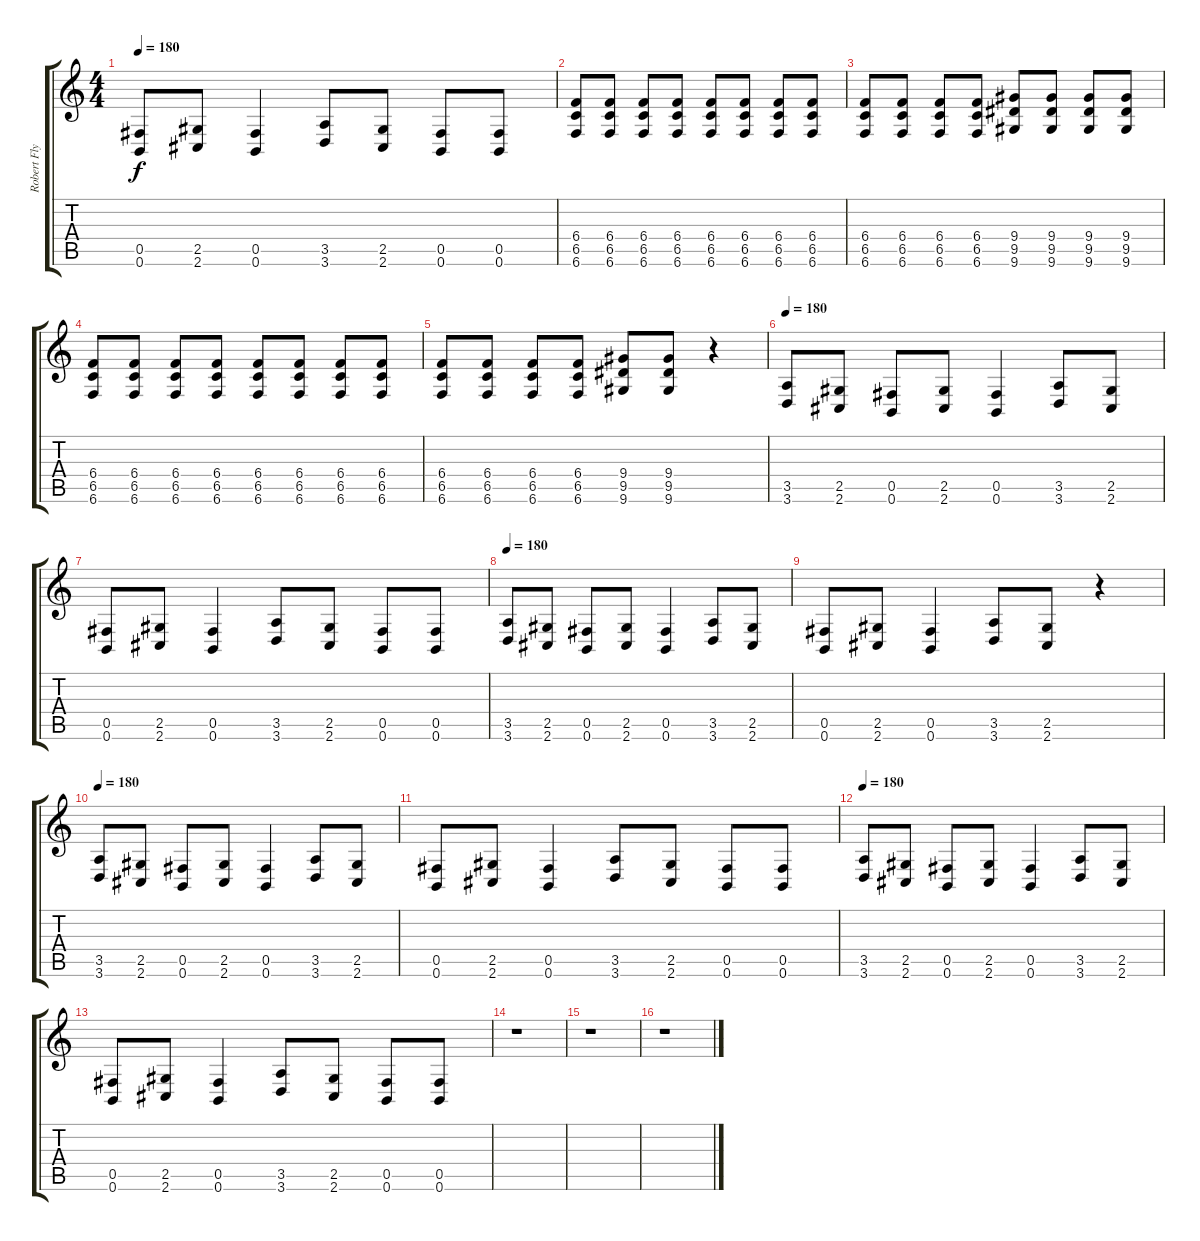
\track ("Robert Flynn" "Robert Fly") {instrument distortionguitar}
\staff {score tabs}
\tuning (Db4 Ab3 E3 B2 Gb2 B1) {hide}
\ts (4 4)
\tempo 180
\clef g2
\ks c
(0.5 0.6).8{dy f} (2.5 2.6).8 (0.5 0.6).4 (3.5 3.6).8 (2.5 2.6).8 (0.5 0.6).8 (0.5 0.6).8 |
(6.4 6.5 6.6).8 (6.4 6.5 6.6).8 (6.4 6.5 6.6).8 (6.4 6.5 6.6).8 (6.4 6.5 6.6).8 (6.4 6.5 6.6).8 (6.4 6.5 6.6).8 (6.4 6.5 6.6).8 |
(6.4 6.5 6.6).8 (6.4 6.5 6.6).8 (6.4 6.5 6.6).8 (6.4 6.5 6.6).8 (9.4 9.5 9.6).8 (9.4 9.5 9.6).8 (9.4 9.5 9.6).8 (9.4 9.5 9.6).8 |
(6.4 6.5 6.6).8 (6.4 6.5 6.6).8 (6.4 6.5 6.6).8 (6.4 6.5 6.6).8 (6.4 6.5 6.6).8 (6.4 6.5 6.6).8 (6.4 6.5 6.6).8 (6.4 6.5 6.6).8 |
(6.4 6.5 6.6).8 (6.4 6.5 6.6).8 (6.4 6.5 6.6).8 (6.4 6.5 6.6).8 (9.4 9.5 9.6).8 (9.4 9.5 9.6).8 r.4 |
\tempo 180
(3.5 3.6).8 (2.5 2.6).8 (0.5 0.6).8 (2.5 2.6).8 (0.5 0.6).4 (3.5 3.6).8 (2.5 2.6).8 |
(0.5 0.6).8 (2.5 2.6).8 (0.5 0.6).4 (3.5 3.6).8 (2.5 2.6).8 (0.5 0.6).8 (0.5 0.6).8 |
\tempo 180
(3.5 3.6).8 (2.5 2.6).8 (0.5 0.6).8 (2.5 2.6).8 (0.5 0.6).4 (3.5 3.6).8 (2.5 2.6).8 |
(0.5 0.6).8 (2.5 2.6).8 (0.5 0.6).4 (3.5 3.6).8 (2.5 2.6).8 r.4 |
\tempo 180
(3.5 3.6).8 (2.5 2.6).8 (0.5 0.6).8 (2.5 2.6).8 (0.5 0.6).4 (3.5 3.6).8 (2.5 2.6).8 |
(0.5 0.6).8 (2.5 2.6).8 (0.5 0.6).4 (3.5 3.6).8 (2.5 2.6).8 (0.5 0.6).8 (0.5 0.6).8 |
\tempo 180
(3.5 3.6).8 (2.5 2.6).8 (0.5 0.6).8 (2.5 2.6).8 (0.5 0.6).4 (3.5 3.6).8 (2.5 2.6).8 |
(0.5 0.6).8 (2.5 2.6).8 (0.5 0.6).4 (3.5 3.6).8 (2.5 2.6).8 (0.5 0.6).8 (0.5 0.6).8 |
r.1 |
r.1 |
r.1
